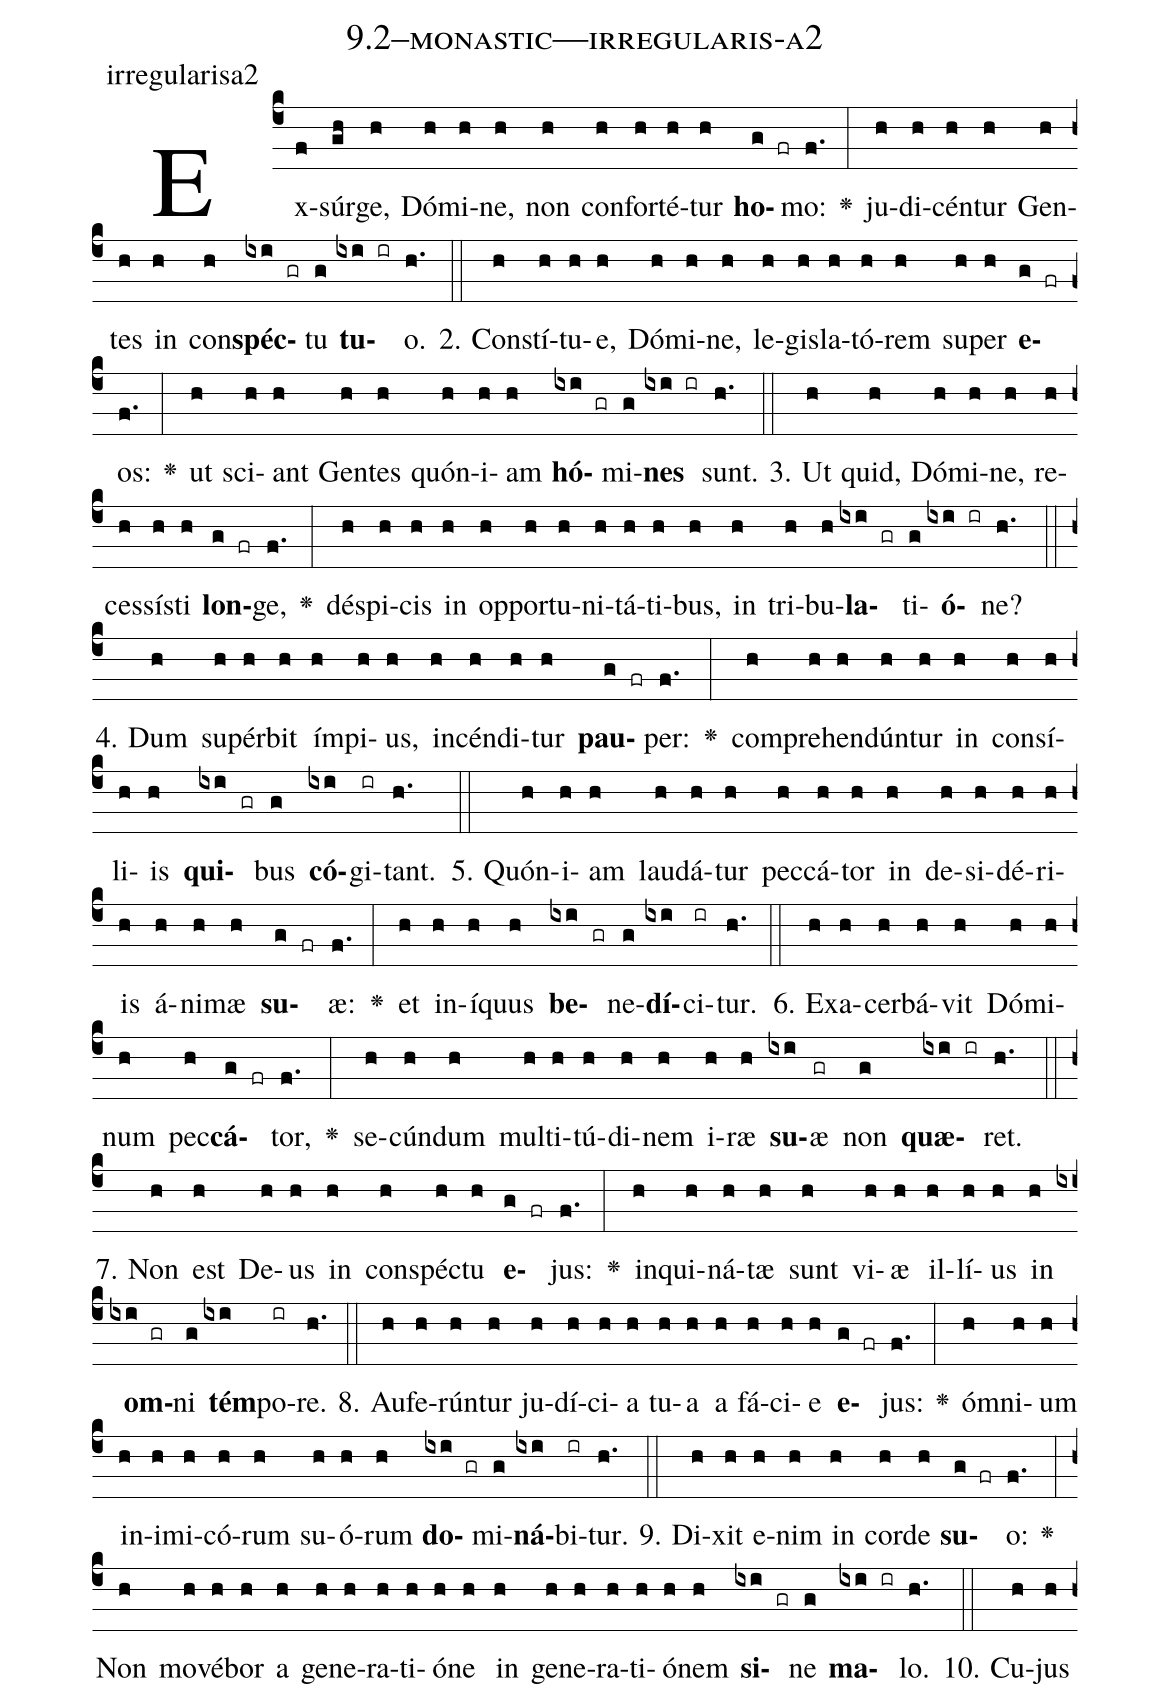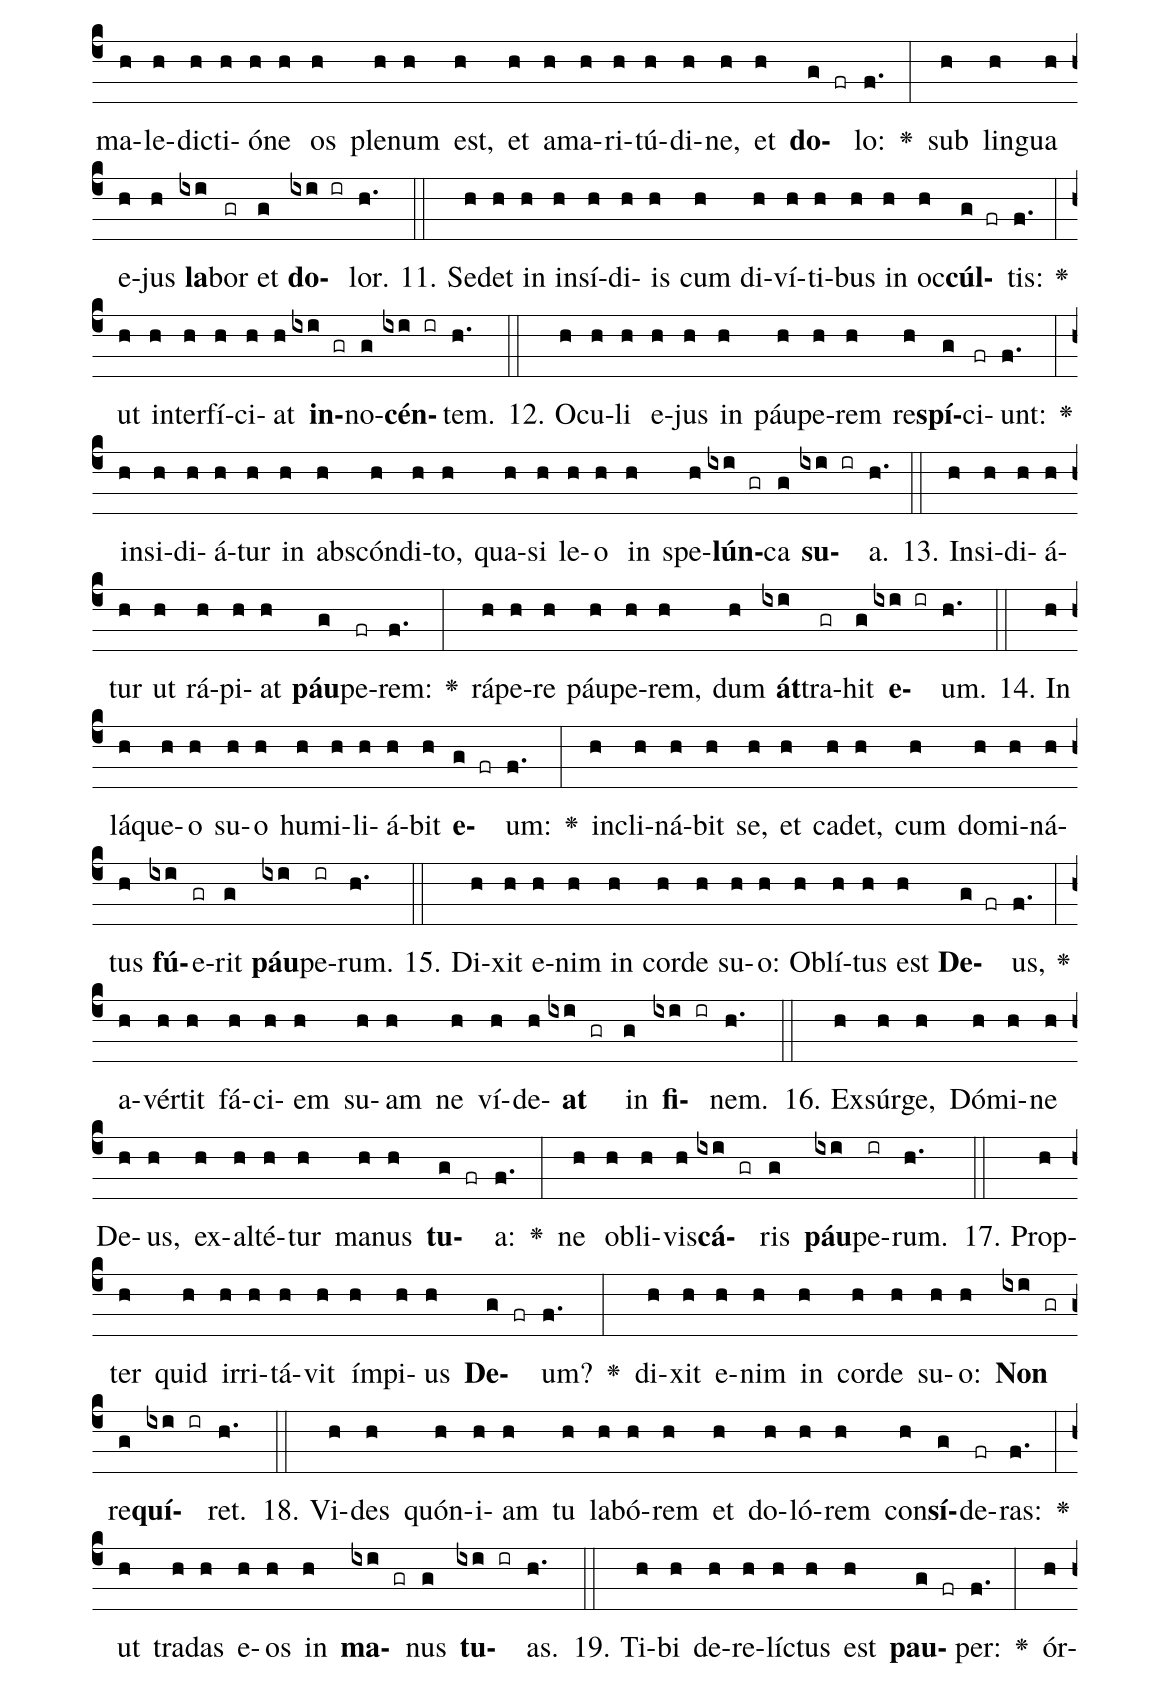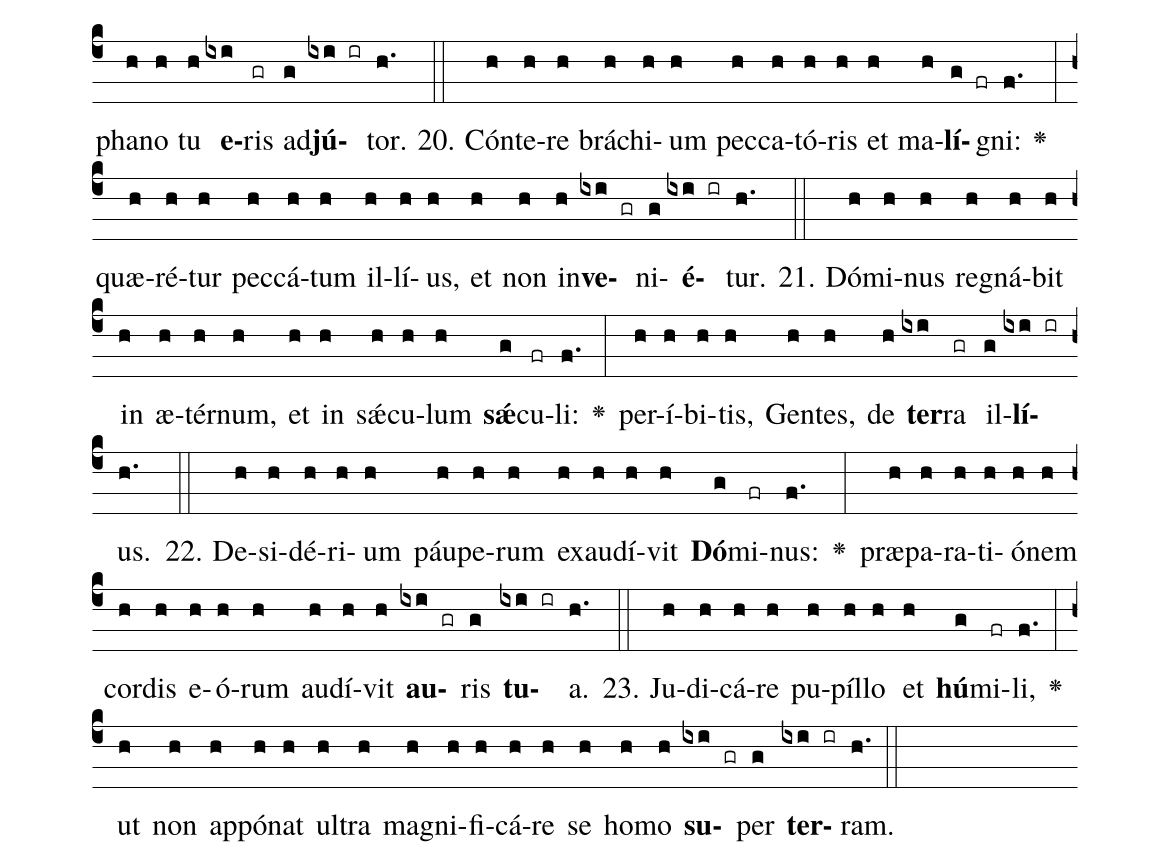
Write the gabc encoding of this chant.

name: 9.2--monastic---irregularis-a2;
annotation: irregularisa2;
%%
(c4)Ex(f)súr(gh)ge,(h) Dó(h)mi(h)ne,(h) non(h) con(h)for(h)té(h)tur(h) <b>ho</b>(g fr)mo:(f.) <v>\greheightstar</v>(:) ju(h)di(h)cén(h)tur(h) Gen(h)tes(h) in(h) con(h)<b>spéc</b>(ixi gr)tu(g) <b>tu</b>(ixi ir)o.(h.) (::)
2. Con(h)stí(h)tu(h)e,(h) Dó(h)mi(h)ne,(h) le(h)gis(h)la(h)tó(h)rem(h) su(h)per(h) <b>e</b>(g fr)os:(f.) <v>\greheightstar</v>(:) ut(h) sci(h)ant(h) Gen(h)tes(h) quón(h)i(h)am(h) <b>hó</b>(ixi gr)mi(g)<b>nes</b>(ixi ir) sunt.(h.) (::)
3. Ut(h) quid,(h) Dó(h)mi(h)ne,(h) re(h)ces(h)sís(h)ti(h) <b>lon</b>(g fr)ge,(f.) <v>\greheightstar</v>(:) dé(h)spi(h)cis(h) in(h) op(h)por(h)tu(h)ni(h)tá(h)ti(h)bus,(h) in(h) tri(h)bu(h)<b>la</b>(ixi gr)ti(g)<b>ó</b>(ixi ir)ne?(h.) (::)
4. Dum(h) su(h)pér(h)bit(h) ím(h)pi(h)us,(h) in(h)cén(h)di(h)tur(h) <b>pau</b>(g fr)per:(f.) <v>\greheightstar</v>(:) com(h)pre(h)hen(h)dún(h)tur(h) in(h) con(h)sí(h)li(h)is(h) <b>qui</b>(ixi gr)bus(g) <b>có</b>(ixi)gi(ir)tant.(h.) (::)
5. Quón(h)i(h)am(h) lau(h)dá(h)tur(h) pec(h)cá(h)tor(h) in(h) de(h)si(h)dé(h)ri(h)is(h) á(h)ni(h)mæ(h) <b>su</b>(g fr)æ:(f.) <v>\greheightstar</v>(:) et(h) in(h)í(h)quus(h) <b>be</b>(ixi gr)ne(g)<b>dí</b>(ixi)ci(ir)tur.(h.) (::)
6. Ex(h)a(h)cer(h)bá(h)vit(h) Dó(h)mi(h)num(h) pec(h)<b>cá</b>(g fr)tor,(f.) <v>\greheightstar</v>(:) se(h)cún(h)dum(h) mul(h)ti(h)tú(h)di(h)nem(h) i(h)ræ(h) <b>su</b>(ixi)æ(gr) non(g) <b>quæ</b>(ixi ir)ret.(h.) (::)
7. Non(h) est(h) De(h)us(h) in(h) con(h)spéc(h)tu(h) <b>e</b>(g fr)jus:(f.) <v>\greheightstar</v>(:) in(h)qui(h)ná(h)tæ(h) sunt(h) vi(h)æ(h) il(h)lí(h)us(h) in(h) <b>om</b>(ixi gr)ni(g) <b>tém</b>(ixi)po(ir)re.(h.) (::)
8. Au(h)fe(h)rún(h)tur(h) ju(h)dí(h)ci(h)a(h) tu(h)a(h) a(h) fá(h)ci(h)e(h) <b>e</b>(g fr)jus:(f.) <v>\greheightstar</v>(:) óm(h)ni(h)um(h) in(h)i(h)mi(h)có(h)rum(h) su(h)ó(h)rum(h) <b>do</b>(ixi gr)mi(g)<b>ná</b>(ixi)bi(ir)tur.(h.) (::)
9. Di(h)xit(h) e(h)nim(h) in(h) cor(h)de(h) <b>su</b>(g fr)o:(f.) <v>\greheightstar</v>(:) Non(h) mo(h)vé(h)bor(h) a(h) ge(h)ne(h)ra(h)ti(h)ó(h)ne(h) in(h) ge(h)ne(h)ra(h)ti(h)ó(h)nem(h) <b>si</b>(ixi gr)ne(g) <b>ma</b>(ixi ir)lo.(h.) (::)
10. Cu(h)jus(h) ma(h)le(h)dic(h)ti(h)ó(h)ne(h) os(h) ple(h)num(h) est,(h) et(h) a(h)ma(h)ri(h)tú(h)di(h)ne,(h) et(h) <b>do</b>(g fr)lo:(f.) <v>\greheightstar</v>(:) sub(h) lin(h)gua(h) e(h)jus(h) <b>la</b>(ixi)bor(gr) et(g) <b>do</b>(ixi ir)lor.(h.) (::)
11. Se(h)det(h) in(h) in(h)sí(h)di(h)is(h) cum(h) di(h)ví(h)ti(h)bus(h) in(h) oc(h)<b>cúl</b>(g fr)tis:(f.) <v>\greheightstar</v>(:) ut(h) in(h)ter(h)fí(h)ci(h)at(h) <b>in</b>(ixi gr)no(g)<b>cén</b>(ixi ir)tem.(h.) (::)
12. O(h)cu(h)li(h) e(h)jus(h) in(h) páu(h)pe(h)rem(h) re(h)<b>spí</b>(g)ci(fr)unt:(f.) <v>\greheightstar</v>(:) in(h)si(h)di(h)á(h)tur(h) in(h) abs(h)cón(h)di(h)to,(h) qua(h)si(h) le(h)o(h) in(h) spe(h)<b>lún</b>(ixi gr)ca(g) <b>su</b>(ixi ir)a.(h.) (::)
13. In(h)si(h)di(h)á(h)tur(h) ut(h) rá(h)pi(h)at(h) <b>páu</b>(g)pe(fr)rem:(f.) <v>\greheightstar</v>(:) rá(h)pe(h)re(h) páu(h)pe(h)rem,(h) dum(h) <b>át</b>(ixi)tra(gr)hit(g) <b>e</b>(ixi ir)um.(h.) (::)
14. In(h) lá(h)que(h)o(h) su(h)o(h) hu(h)mi(h)li(h)á(h)bit(h) <b>e</b>(g fr)um:(f.) <v>\greheightstar</v>(:) in(h)cli(h)ná(h)bit(h) se,(h) et(h) ca(h)det,(h) cum(h) do(h)mi(h)ná(h)tus(h) <b>fú</b>(ixi)e(gr)rit(g) <b>páu</b>(ixi)pe(ir)rum.(h.) (::)
15. Di(h)xit(h) e(h)nim(h) in(h) cor(h)de(h) su(h)o:(h) Ob(h)lí(h)tus(h) est(h) <b>De</b>(g fr)us,(f.) <v>\greheightstar</v>(:) a(h)vér(h)tit(h) fá(h)ci(h)em(h) su(h)am(h) ne(h) ví(h)de(h)<b>at</b>(ixi gr) in(g) <b>fi</b>(ixi ir)nem.(h.) (::)
16. Ex(h)súr(h)ge,(h) Dó(h)mi(h)ne(h) De(h)us,(h) ex(h)al(h)té(h)tur(h) ma(h)nus(h) <b>tu</b>(g fr)a:(f.) <v>\greheightstar</v>(:) ne(h) ob(h)li(h)vis(h)<b>cá</b>(ixi gr)ris(g) <b>páu</b>(ixi)pe(ir)rum.(h.) (::)
17. Prop(h)ter(h) quid(h) ir(h)ri(h)tá(h)vit(h) ím(h)pi(h)us(h) <b>De</b>(g fr)um?(f.) <v>\greheightstar</v>(:) di(h)xit(h) e(h)nim(h) in(h) cor(h)de(h) su(h)o:(h) <b>Non</b>(ixi gr) re(g)<b>quí</b>(ixi ir)ret.(h.) (::)
18. Vi(h)des(h) quón(h)i(h)am(h) tu(h) la(h)bó(h)rem(h) et(h) do(h)ló(h)rem(h) con(h)<b>sí</b>(g)de(fr)ras:(f.) <v>\greheightstar</v>(:) ut(h) tra(h)das(h) e(h)os(h) in(h) <b>ma</b>(ixi gr)nus(g) <b>tu</b>(ixi ir)as.(h.) (::)
19. Ti(h)bi(h) de(h)re(h)líc(h)tus(h) est(h) <b>pau</b>(g fr)per:(f.) <v>\greheightstar</v>(:) ór(h)pha(h)no(h) tu(h) <b>e</b>(ixi)ris(gr) ad(g)<b>jú</b>(ixi ir)tor.(h.) (::)
20. Cón(h)te(h)re(h) brá(h)chi(h)um(h) pec(h)ca(h)tó(h)ris(h) et(h) ma(h)<b>lí</b>(g fr)gni:(f.) <v>\greheightstar</v>(:) quæ(h)ré(h)tur(h) pec(h)cá(h)tum(h) il(h)lí(h)us,(h) et(h) non(h) in(h)<b>ve</b>(ixi gr)ni(g)<b>é</b>(ixi ir)tur.(h.) (::)
21. Dó(h)mi(h)nus(h) re(h)gná(h)bit(h) in(h) æ(h)tér(h)num,(h) et(h) in(h) sǽ(h)cu(h)lum(h) <b>sǽ</b>(g)cu(fr)li:(f.) <v>\greheightstar</v>(:) per(h)í(h)bi(h)tis,(h) Gen(h)tes,(h) de(h) <b>ter</b>(ixi)ra(gr) il(g)<b>lí</b>(ixi ir)us.(h.) (::)
22. De(h)si(h)dé(h)ri(h)um(h) páu(h)pe(h)rum(h) ex(h)au(h)dí(h)vit(h) <b>Dó</b>(g)mi(fr)nus:(f.) <v>\greheightstar</v>(:) præ(h)pa(h)ra(h)ti(h)ó(h)nem(h) cor(h)dis(h) e(h)ó(h)rum(h) au(h)dí(h)vit(h) <b>au</b>(ixi gr)ris(g) <b>tu</b>(ixi ir)a.(h.) (::)
23. Ju(h)di(h)cá(h)re(h) pu(h)píl(h)lo(h) et(h) <b>hú</b>(g)mi(fr)li,(f.) <v>\greheightstar</v>(:) ut(h) non(h) ap(h)pó(h)nat(h) ul(h)tra(h) ma(h)gni(h)fi(h)cá(h)re(h) se(h) ho(h)mo(h) <b>su</b>(ixi gr)per(g) <b>ter</b>(ixi ir)ram.(h.) (::)
